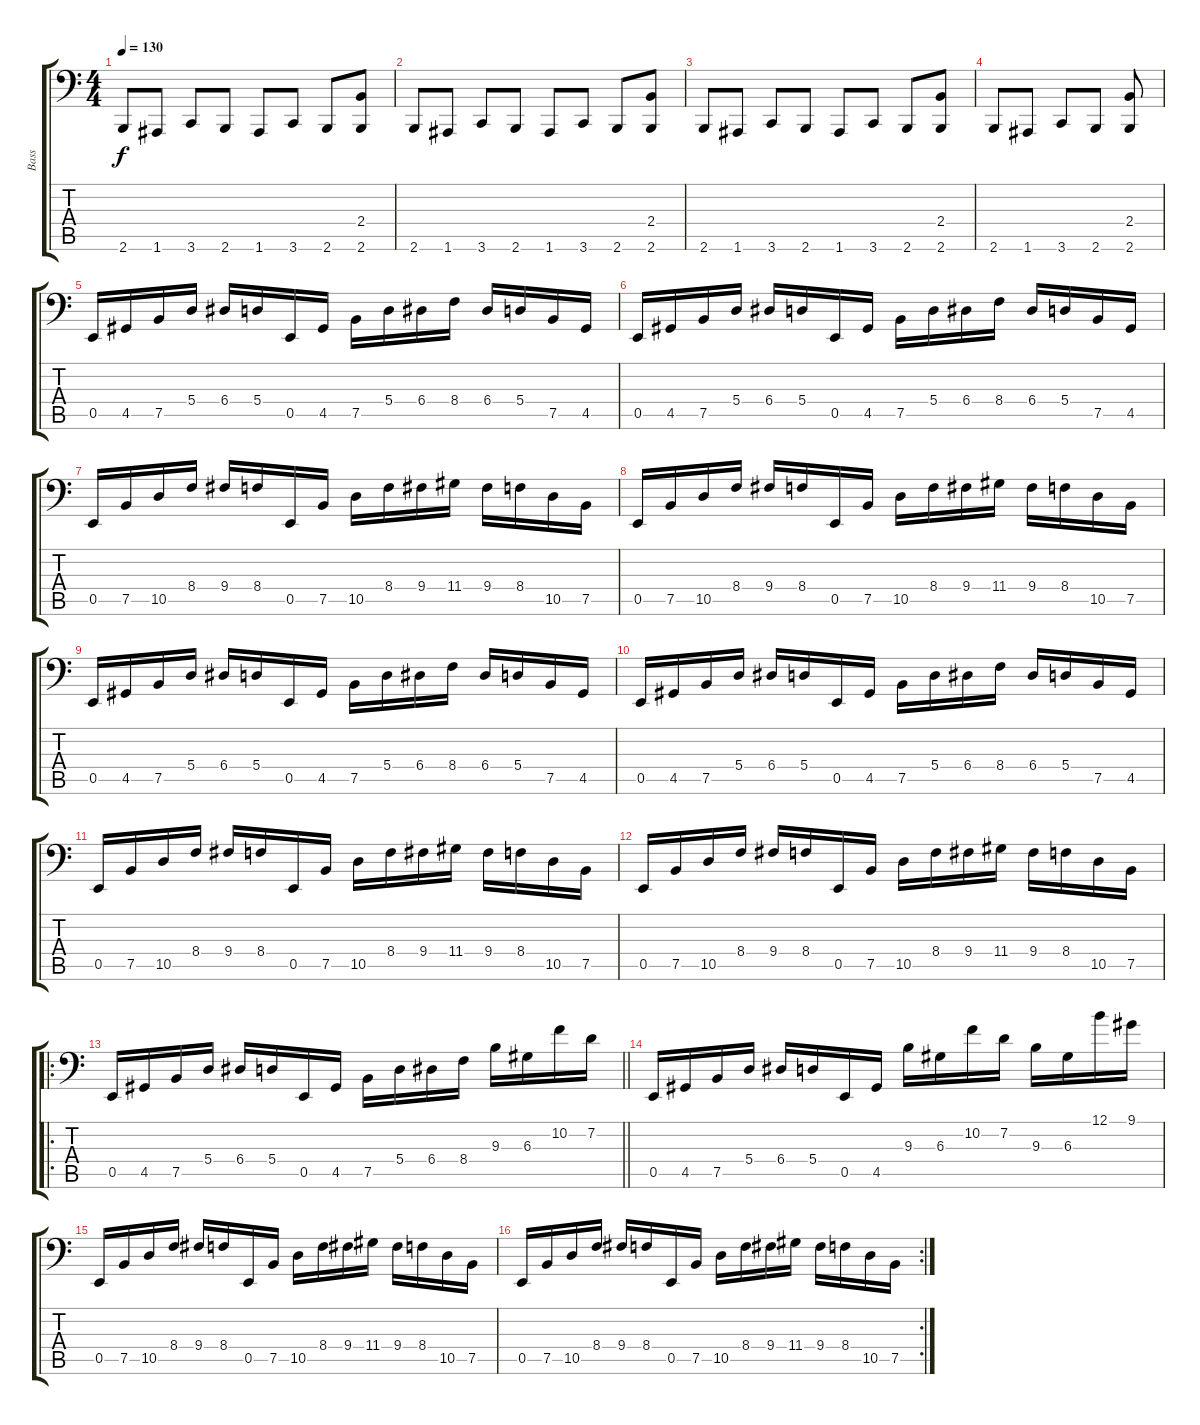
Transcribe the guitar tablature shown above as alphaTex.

\track ("Bass" "Bass") {instrument electricbassfinger}
\staff {score tabs}
\tuning (B2 G2 D2 A1 E1 A0) {hide}
\ts (4 4)
\tempo 130
\clef f4
\ks c
2.6.8{dy f} 1.6.8 3.6.8 2.6.8 1.6.8 3.6.8 2.6.8 (2.4 2.6).8 |
2.6.8 1.6.8 3.6.8 2.6.8 1.6.8 3.6.8 2.6.8 (2.4 2.6).8 |
2.6.8 1.6.8 3.6.8 2.6.8 1.6.8 3.6.8 2.6.8 (2.4 2.6).8 |
2.6.8 1.6.8 3.6.8 2.6.8 (2.4 2.6).8 |
0.5.16 4.5.16 7.5.16 5.4.16 6.4.16 5.4.16 0.5.16 4.5.16 7.5.16 5.4.16 6.4.16 8.4.16 6.4.16 5.4.16 7.5.16 4.5.16 |
0.5.16 4.5.16 7.5.16 5.4.16 6.4.16 5.4.16 0.5.16 4.5.16 7.5.16 5.4.16 6.4.16 8.4.16 6.4.16 5.4.16 7.5.16 4.5.16 |
0.5.16 7.5.16 10.5.16 8.4.16 9.4.16 8.4.16 0.5.16 7.5.16 10.5.16 8.4.16 9.4.16 11.4.16 9.4.16 8.4.16 10.5.16 7.5.16 |
0.5.16 7.5.16 10.5.16 8.4.16 9.4.16 8.4.16 0.5.16 7.5.16 10.5.16 8.4.16 9.4.16 11.4.16 9.4.16 8.4.16 10.5.16 7.5.16 |
0.5.16 4.5.16 7.5.16 5.4.16 6.4.16 5.4.16 0.5.16 4.5.16 7.5.16 5.4.16 6.4.16 8.4.16 6.4.16 5.4.16 7.5.16 4.5.16 |
0.5.16 4.5.16 7.5.16 5.4.16 6.4.16 5.4.16 0.5.16 4.5.16 7.5.16 5.4.16 6.4.16 8.4.16 6.4.16 5.4.16 7.5.16 4.5.16 |
0.5.16 7.5.16 10.5.16 8.4.16 9.4.16 8.4.16 0.5.16 7.5.16 10.5.16 8.4.16 9.4.16 11.4.16 9.4.16 8.4.16 10.5.16 7.5.16 |
0.5.16 7.5.16 10.5.16 8.4.16 9.4.16 8.4.16 0.5.16 7.5.16 10.5.16 8.4.16 9.4.16 11.4.16 9.4.16 8.4.16 10.5.16 7.5.16 |
\ro
\barLineRight lightlight
0.5.16 4.5.16 7.5.16 5.4.16 6.4.16 5.4.16 0.5.16 4.5.16 7.5.16 5.4.16 6.4.16 8.4.16 9.3.16 6.3.16 10.2.16 7.2.16 |
0.5.16 4.5.16 7.5.16 5.4.16 6.4.16 5.4.16 0.5.16 4.5.16 9.3.16 6.3.16 10.2.16 7.2.16 9.3.16 6.3.16 12.1.16 9.1.16 |
0.5.16 7.5.16 10.5.16 8.4.16 9.4.16 8.4.16 0.5.16 7.5.16 10.5.16 8.4.16 9.4.16 11.4.16 9.4.16 8.4.16 10.5.16 7.5.16 |
\rc 2
0.5.16 7.5.16 10.5.16 8.4.16 9.4.16 8.4.16 0.5.16 7.5.16 10.5.16 8.4.16 9.4.16 11.4.16 9.4.16 8.4.16 10.5.16 7.5.16
